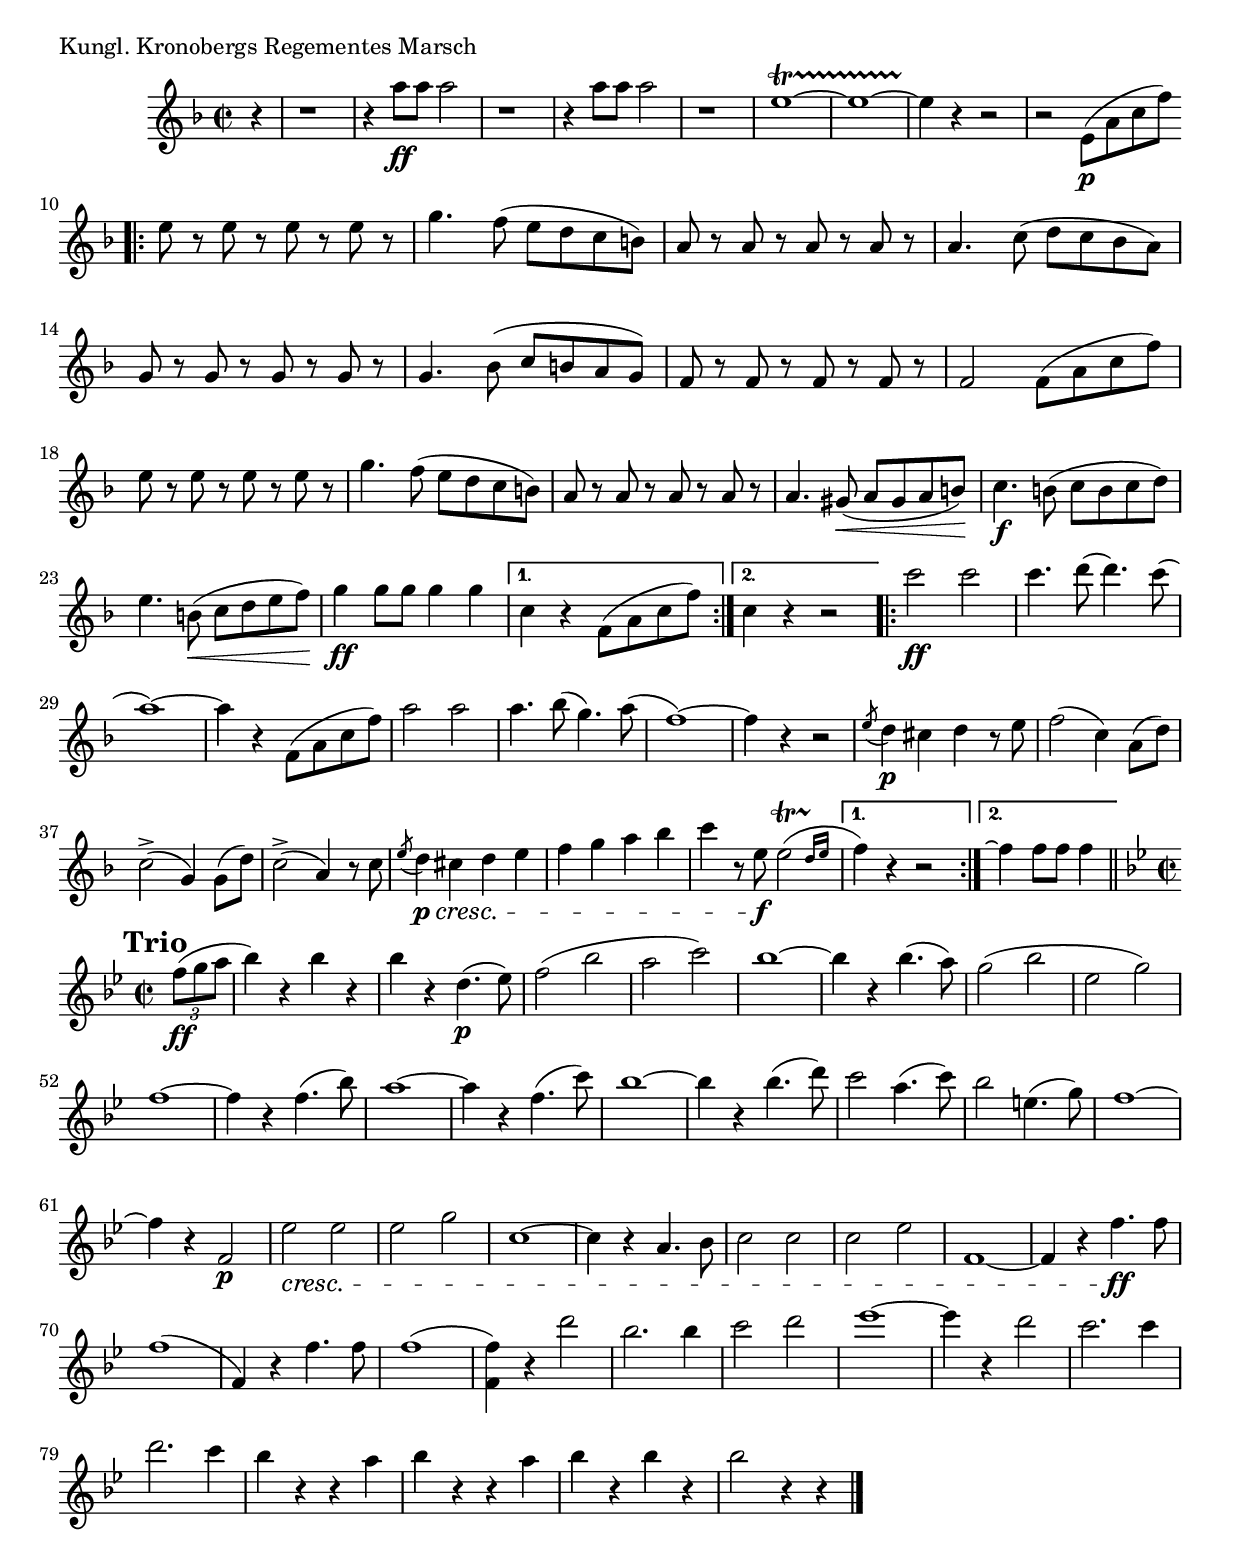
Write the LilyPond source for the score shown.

\version "2.22.1"
% When ready to include in collection: 1. Comment out top section.
% 				       2. Create include file of relative and
%					  header.
%#(allow-volta-hook "||")
%Comment out from here
%{
#(ly:set-option 'point-and-click #t)
%#(set-default-paper-size "a5" 'landscape)
#(set-default-paper-size "a4" 'portrait)
#(set-global-staff-size 15) % set staff-size when ready to print

\include "../../Includes/Polis_format.ily"

%...to here
%}
  \score {

    % Svenska Polisens Marscher: 1. Title    
    \relative c'' { 
    	    \key f \major \time 2/2 
    	    \compressEmptyMeasures
    	    \set Score.markFormatter = #format-mark-box-letters
    	    
    	    \partial 4 
    	    r4 | r1 | r4 a'8\ff a a2 | r1 | r4 a8 a a2 | r1
    	    e1~\startTrillSpan | e1~ | e4\stopTrillSpan r r2 
    	    r2 e,8\p ( a c f) \bar "||" \break
    	    
    	    \repeat volta 2 {
    	      \bar ".|:"
    	      e8 r e r e r e r | g4. f8 ( e d c b) | a r a r a r a r 
    	      a4. c8 ( d c  bes a) | g r g r g r g r | g4. bes8 ( c b a g)
    	      f r f r f r f r | f2 f8 ( a c f) | \break
    	      
    	      e8 r e r e r e r | g4. f8 ( e d c b) | a r a r a r a r 
    	      a4. gis8\< ( a gis a b)\! | c4.\f b8 ( c b c d)
    	      e4. b8\< ( c d e f)\! | g4\ff g8 g g4 g 
    	      
    	    }
    	    
    	    \alternative {
    	    { c,4 r f,8 ( a c f)}
    	    { c4 r r2}
    	    }
    	    
    	    \repeat volta 2 {
    	     c'2\ff c | c4. d8 ( d4.) c8 (|  a1~) |  a4 r f,8 ( a c f)
    	     a2 a | a4. bes8 ( g4.) a8 (| f1~) | f4 r r2   
    	     \acciaccatura e8 d4\p cis d r8 e | f2  ( c4) a8 ( d)
    	     c2-> ( g4) g8 ( d') | c2-> ( a4) r8 c 
    	     \acciaccatura e8 d4\p\cresc cis d e | f g a bes 
    	     c r8 e,\f \afterGrace e2\startTrillSpan ( {d16[e]
    	     \stopTrillSpan}
    	    }

            \alternative {
              { f4) r r2 }
              { f4\repeatTie f8 f f4 \bar "||" \break }
            }
            
            \key bes \major \time 2/2 
            \partial 4
            \mark \markup {\bold Trio}
            \tuplet 3/2 { f8\ff ( g a } | bes4) r bes r | bes r d,4.\p ( ees8)
            f2 ( bes | a c) | bes1~ | bes4 r bes4. ( a8) | g2 ( bes | ees, g)
            f1~ | f4 r f4. ( bes8) | a1~ | a4 r f4. ( c'8) | bes1~ 
            bes4 r bes4. ( d8) | c2 a4. ( c8) | bes2 e,4. ( g8) 
            f1~ | f4 r f,2\p | ees'\cresc ees | ees g | c,1~ | c4 r a4. bes8 
            c2 c | c ees | f,1~ | f4 r f'4.\ff f8 | f1 (| f,4) r f'4. f8
            f1 (| <f f,>4)  r d'2 | bes2. bes4 | c2 d | ees1~ | ees4 r d2 | c2. c4
            d2. c4 | bes r r a | bes r r a | bes r bes r | bes2 r4 r \bar "|."        
            
    }%end relative
    
    \header {
    	    piece = "Kungl. Kronobergs Regementes Marsch"
    	    composer = "C. Latann"
    	}
    \layout {ragged-last = ##t
    	}
    	
  }%end score
